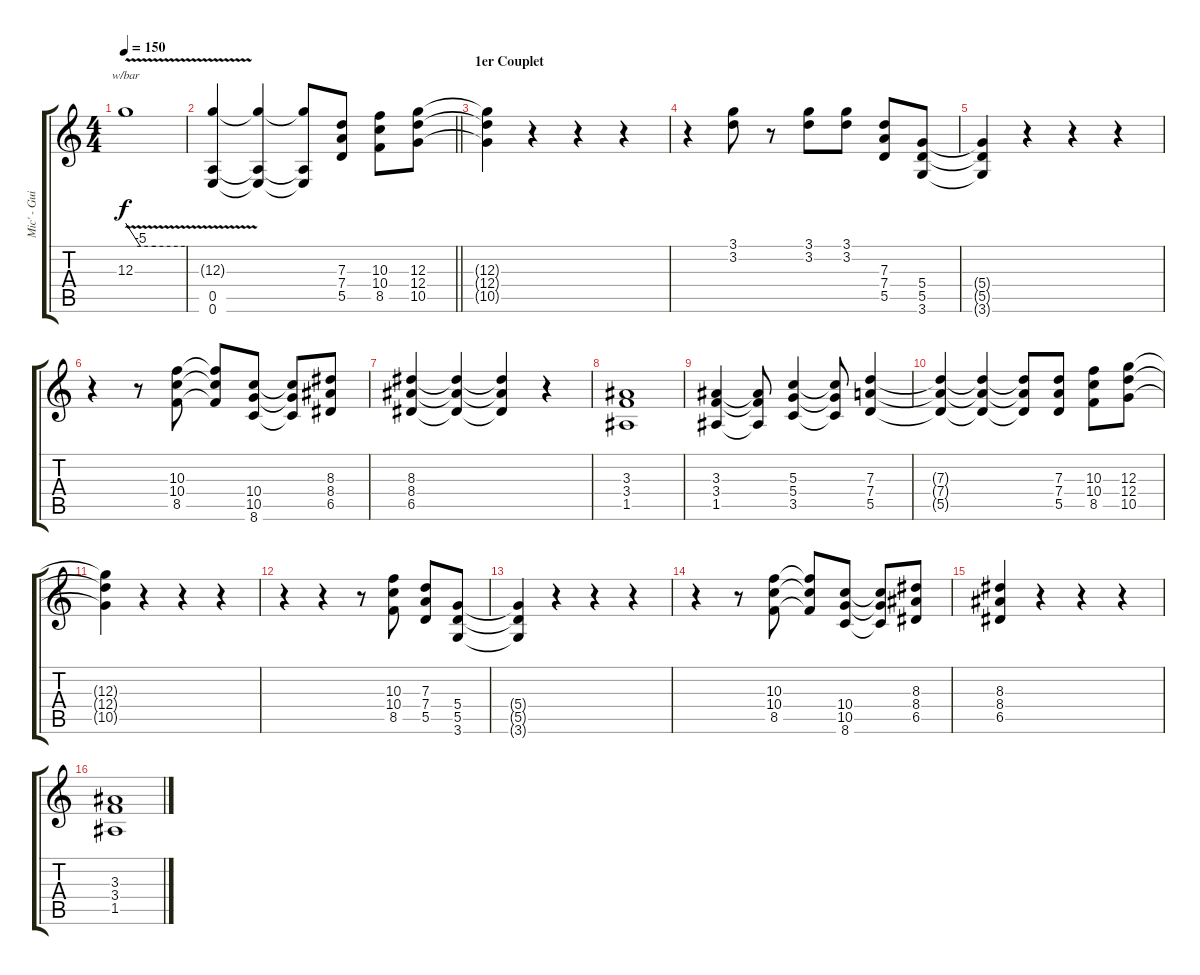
\track ("Mic' - Guitare" "Mic' - Gui") {instrument overdrivenguitar}
\staff {score tabs}
\tuning (E4 B3 G3 D3 A2 E2) {hide}
\ts (4 4)
\tempo 150
\clef g2
\ks c
12.3{v t}.1{tbe (custom default 0 0 15 -20 30 -20 60 -20) dy f} |
\barLineRight lightlight
(12.3{t} 0.5 0.6).4 (12.3{t} 0.5{t} 0.6{t}).4 (12.3{t} 0.5{t} 0.6{t}).8 (7.3 7.4 5.5).8 (10.3 10.4 8.5).8 (12.3 12.4 10.5).8 |
\section ("" "1er Couplet")
(12.3{t} 12.4{t} 10.5{t}).4 r.4 r.4 r.4 |
r.4 (3.1 3.2).8 r.8 (3.1 3.2).8 (3.1 3.2).8 (7.3 7.4 5.5).8 (5.4 5.5 3.6).8 |
(5.4{t} 5.5{t} 3.6{t}).4 r.4 r.4 r.4 |
r.4 r.8 (10.3 10.4 8.5).8 (10.3{t} 10.4{t} 8.5{t}).8 (10.4 10.5 8.6).8 (10.4{t} 10.5{t} 8.6{t}).8 (8.3 8.4 6.5).8 |
(8.3 8.4 6.5).4 (8.3{t} 8.4{t} 6.5{t}).4 (8.3{t} 8.4{t} 6.5{t}).4 r.4 |
(3.3 3.4 1.5).1 |
(3.3 3.4 1.5).4 (3.3{t} 3.4{t} 1.5{t}).8 (5.3 5.4 3.5).4 (5.3{t} 5.4{t} 3.5{t}).8 (7.3 7.4 5.5).4 |
(7.3{t} 7.4{t} 5.5{t}).4 (7.3{t} 7.4{t} 5.5{t}).4 (7.3{t} 7.4{t} 5.5{t}).8 (7.3 7.4 5.5).8 (10.3 10.4 8.5).8 (12.3 12.4 10.5).8 |
(12.3{t} 12.4{t} 10.5{t}).4 r.4 r.4 r.4 |
r.4 r.4 r.8 (10.3 10.4 8.5).8 (7.3 7.4 5.5).8 (5.4 5.5 3.6).8 |
(5.4{t} 5.5{t} 3.6{t}).4 r.4 r.4 r.4 |
r.4 r.8 (10.3 10.4 8.5).8 (10.3{t} 10.4{t} 8.5{t}).8 (10.4 10.5 8.6).8 (10.4{t} 10.5{t} 8.6{t}).8 (8.3 8.4 6.5).8 |
(8.3 8.4 6.5).4 r.4 r.4 r.4 |
(3.3 3.4 1.5).1
